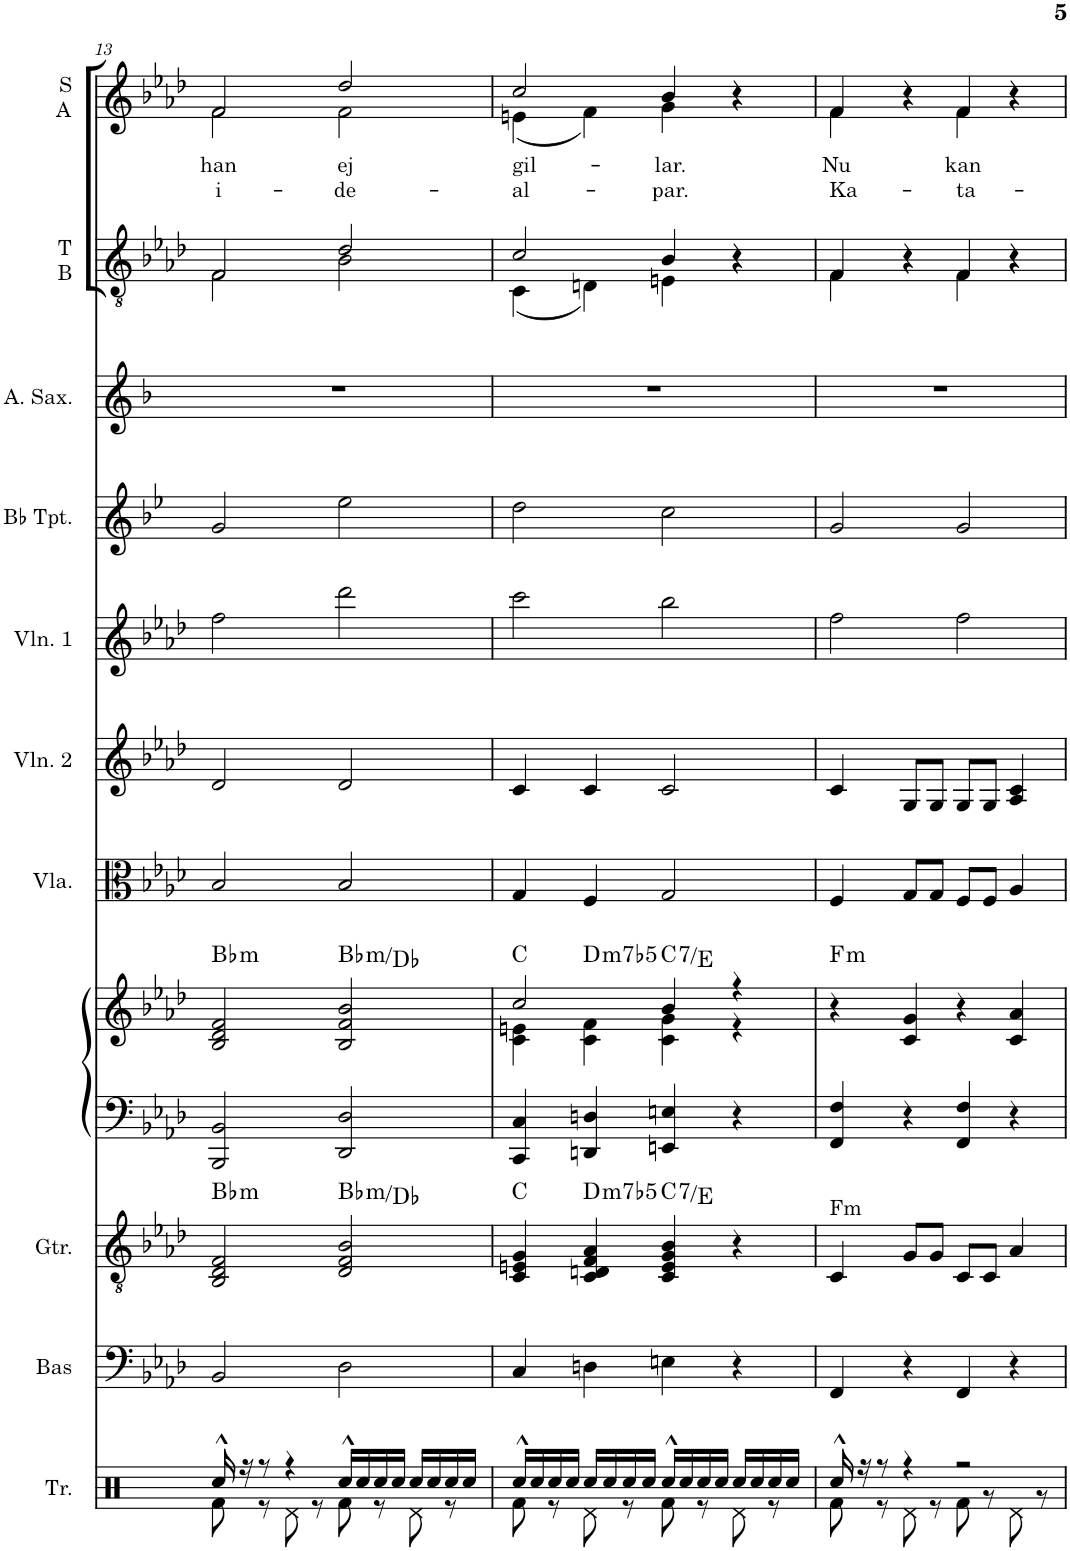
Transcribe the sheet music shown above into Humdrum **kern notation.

**kern	**kern	**kern	**harte	**kern	**kern	**harte	**kern	**kern	**kern	**kern	**kern	**kern	**kern	**text	**text
*part11	*part10	*part9	*part9	*part8	*part8	*part8	*part7	*part6	*part5	*part4	*part3	*part2	*part1	*part1	*part1
*staff12	*staff11	*staff10	*	*staff9	*staff8	*	*staff7	*staff6	*staff5	*staff4	*staff3	*staff2	*staff1	*staff1	*staff1
*I"Trummor	*I"Elbas	*I"Elgitarr	*	*I"Piano	*	*	*I"Viola	*I"Violin 2	*I"Violin 1	*I"Bb Trumpet	*I"Altsaxofon	*I"T B	*I"S A	*	*
*I'Tr.	*	*	*	*I'Pno	*	*	*I'Vla.	*I'Vln. 2	*I'Vln. 1	*I'Bb Tpt.	*I'A. Sax.	*I'T B	*I'S A	*	*
!!LO:PB:g=z
*clefX	*clefF4	*clefGv2	*	*clefF4	*clefG2	*	*clefC3	*clefG2	*clefG2	*clefG2	*clefG2	*clefGv2	*clefG2	*	*
*	*Trd7c12	*	*	*	*	*	*	*	*	*Trd1c2	*Trd5c9	*	*	*	*
*k[]	*k[b-e-a-d-]	*k[b-e-a-d-]	*	*k[b-e-a-d-]	*k[b-e-a-d-]	*	*k[b-e-a-d-]	*k[b-e-a-d-]	*k[b-e-a-d-]	*k[b-e-]	*k[b-]	*k[b-e-a-d-]	*k[b-e-a-d-]	*	*
*M2/2	*M2/2	*M2/2	*	*M2/2	*M2/2	*	*M2/2	*M2/2	*M2/2	*M2/2	*M2/2	*M2/2	*M2/2	*	*
*met(c|)	*met(c|)	*met(c|)	*	*met(c|)	*met(c|)	*	*met(c|)	*met(c|)	*met(c|)	*met(c|)	*met(c|)	*met(c|)	*met(c|)	*	*
=13	=13	=13	=13	=13	=13	=13	=13	=13	=13	=13	=13	=13	=13	=13	=13
*^	*	*	*	*	*	*	*	*	*	*	*	*^	*^	*	*
!	!	!	!	!LO:H:kt=m	!	!	!LO:H:kt=m	!	!	!	!	!	!	!	!	!	!LO:LY:b	!LO:LY:b
16Rcc^^/	8Rf\	2BB-/	2BB-/ 2D-/ 2F/	Bb:min	2BBB-/ 2BB-/	2B-/ 2d-/ 2f/	Bb:min	2B-/	2d-/	2ff\	2g/	1r	2F/	2F\	2f/	2f\	han	i-
16r	.	.	.	.	.	.	.	.	.	.	.	.	.	.	.	.	.	.
8r	8r	.	.	.	.	.	.	.	.	.	.	.	.	.	.	.	.	.
4r	8Rd\	.	.	.	.	.	.	.	.	.	.	.	.	.	.	.	.	.
.	8r	.	.	.	.	.	.	.	.	.	.	.	.	.	.	.	.	.
!	!	!	!	!LO:H:kt=m	!	!	!LO:H:kt=m	!	!	!	!	!	!	!	!	!	!LO:LY:b	!LO:LY:b
16Rcc^^/LL	8Rf\	2D-\	2D-/ 2F/ 2B-/	Bb:min/b3	2DD-/ 2D-/	2B-/ 2f/ 2b-/	Bb:min/b3	2B-/	2d-/	2ddd-\	2ee-\	.	2d-/	2B-\	2dd-/	2f\	ej	-de-
16Rcc/	.	.	.	.	.	.	.	.	.	.	.	.	.	.	.	.	.	.
16Rcc/	8r	.	.	.	.	.	.	.	.	.	.	.	.	.	.	.	.	.
16Rcc/JJ	.	.	.	.	.	.	.	.	.	.	.	.	.	.	.	.	.	.
16Rcc/LL	8Rd\	.	.	.	.	.	.	.	.	.	.	.	.	.	.	.	.	.
16Rcc/	.	.	.	.	.	.	.	.	.	.	.	.	.	.	.	.	.	.
16Rcc/	8r	.	.	.	.	.	.	.	.	.	.	.	.	.	.	.	.	.
16Rcc/JJ	.	.	.	.	.	.	.	.	.	.	.	.	.	.	.	.	.	.
=14	=14	=14	=14	=14	=14	=14	=14	=14	=14	=14	=14	=14	=14	=14	=14	=14	=14	=14
*	*	*	*	*	*	*^	*	*	*	*	*	*	*	*	*	*	*	*
!	!	!	!	!	!	!	!	!	!	!	!	!	!	!	!	!	!	!LO:LY:b	!LO:LY:b
16Rcc^^/LL	8Rf\	4C/	4C/ 4En/ 4G/	C:maj	4CC/ 4C/	2cc/	4c\ 4en\	C:maj	4G/	4c/	2ccc\	2dd\	1r	2c/	(4C\	2cc/	(4en\	gil-	-al-
16Rcc/	.	.	.	.	.	.	.	.	.	.	.	.	.	.	.	.	.	.	.
16Rcc/	8r	.	.	.	.	.	.	.	.	.	.	.	.	.	.	.	.	.	.
16Rcc/JJ	.	.	.	.	.	.	.	.	.	.	.	.	.	.	.	.	.	.	.
!	!	!	!	!LO:H:kt=m7b5	!	!	!	!LO:H:kt=m7b5	!	!	!	!	!	!	!	!	!	!	!
16Rcc/LL	8Rd\	4Dn\	4C/ 4Dn/ 4F/ 4A-/	D:hdim7	4DDn/ 4Dn/	.	4c\ 4f\	D:hdim7	4F/	4c/	.	.	.	.	4Dn\)	.	4f\)	.	.
16Rcc/	.	.	.	.	.	.	.	.	.	.	.	.	.	.	.	.	.	.	.
16Rcc/	8r	.	.	.	.	.	.	.	.	.	.	.	.	.	.	.	.	.	.
16Rcc/JJ	.	.	.	.	.	.	.	.	.	.	.	.	.	.	.	.	.	.	.
!	!	!	!	!LO:H:kt=7	!	!	!	!LO:H:kt=7	!	!	!	!	!	!	!	!	!	!LO:LY:b	!LO:LY:b
16Rcc^^/LL	8Rf\	4En\	4C/ 4E/ 4G/ 4B-/	C:7/3	4EEn/ 4En/	4b-/	4c\ 4g\	C:7/3	2G/	2c/	2bb-\	2cc\	.	4B-/	4En\	4b-/	4g\	-lar.	-par.
16Rcc/	.	.	.	.	.	.	.	.	.	.	.	.	.	.	.	.	.	.	.
16Rcc/	8r	.	.	.	.	.	.	.	.	.	.	.	.	.	.	.	.	.	.
16Rcc/JJ	.	.	.	.	.	.	.	.	.	.	.	.	.	.	.	.	.	.	.
16Rcc/LL	8Rd\	4r	4r	.	4r	4r	4r	.	.	.	.	.	.	4r	4r	4r	4r	.	.
16Rcc/	.	.	.	.	.	.	.	.	.	.	.	.	.	.	.	.	.	.	.
16Rcc/	8r	.	.	.	.	.	.	.	.	.	.	.	.	.	.	.	.	.	.
16Rcc/JJ	.	.	.	.	.	.	.	.	.	.	.	.	.	.	.	.	.	.	.
*	*	*	*	*	*	*v	*v	*	*	*	*	*	*	*	*	*	*	*	*
=15	=15	=15	=15	=15	=15	=15	=15	=15	=15	=15	=15	=15	=15	=15	=15	=15	=15	=15
!	!	!	!LO:TX:a:t=Fm	!	!	!	!	!	!	!	!	!	!	!	!	!	!	!
!	!	!	!	!	!	!	!LO:H:kt=m	!	!	!	!	!	!	!	!	!	!LO:LY:b	!LO:LY:b
16Rcc^^/	8Rf\	4FF/	4C/	.	4FF/ 4F/	4r	F:min	4F/	4c/	2ff\	2g/	1r	4F/	4F\	4f/	4f\	Nu	Ka-
16r	.	.	.	.	.	.	.	.	.	.	.	.	.	.	.	.	.	.
8r	8r	.	.	.	.	.	.	.	.	.	.	.	.	.	.	.	.	.
4r	8Rd\	4r	8G/L	.	4r	4c/ 4g/	.	8G/L	8G/L	.	.	.	4r	4r	4r	4r	.	.
.	8r	.	8G/J	.	.	.	.	8G/J	8G/J	.	.	.	.	.	.	.	.	.
!	!	!	!	!	!	!	!	!	!	!	!	!	!	!	!	!	!LO:LY:b	!LO:LY:b
2r	8Rf\	4FF/	8C/L	.	4FF/ 4F/	4r	.	8F/L	8G/L	2ff\	2g/	.	4F/	4F\	4f/	4f\	kan	-ta-
.	8r	.	8C/J	.	.	.	.	8F/J	8G/J	.	.	.	.	.	.	.	.	.
.	8Rd\	4r	4A-/	.	4r	4c/ 4a-/	.	4A-/	4A-/ 4c/	.	.	.	4r	4r	4r	4r	.	.
.	8r	.	.	.	.	.	.	.	.	.	.	.	.	.	.	.	.	.
*	*	*	*	*	*	*	*	*	*	*	*	*	*v	*v	*	*	*	*
*v	*v	*	*	*	*	*	*	*	*	*	*	*	*	*v	*v	*	*
=	=	=	=	=	=	=	=	=	=	=	=	=	=	=	=
*-	*-	*-	*-	*-	*-	*-	*-	*-	*-	*-	*-	*-	*-	*-	*-
